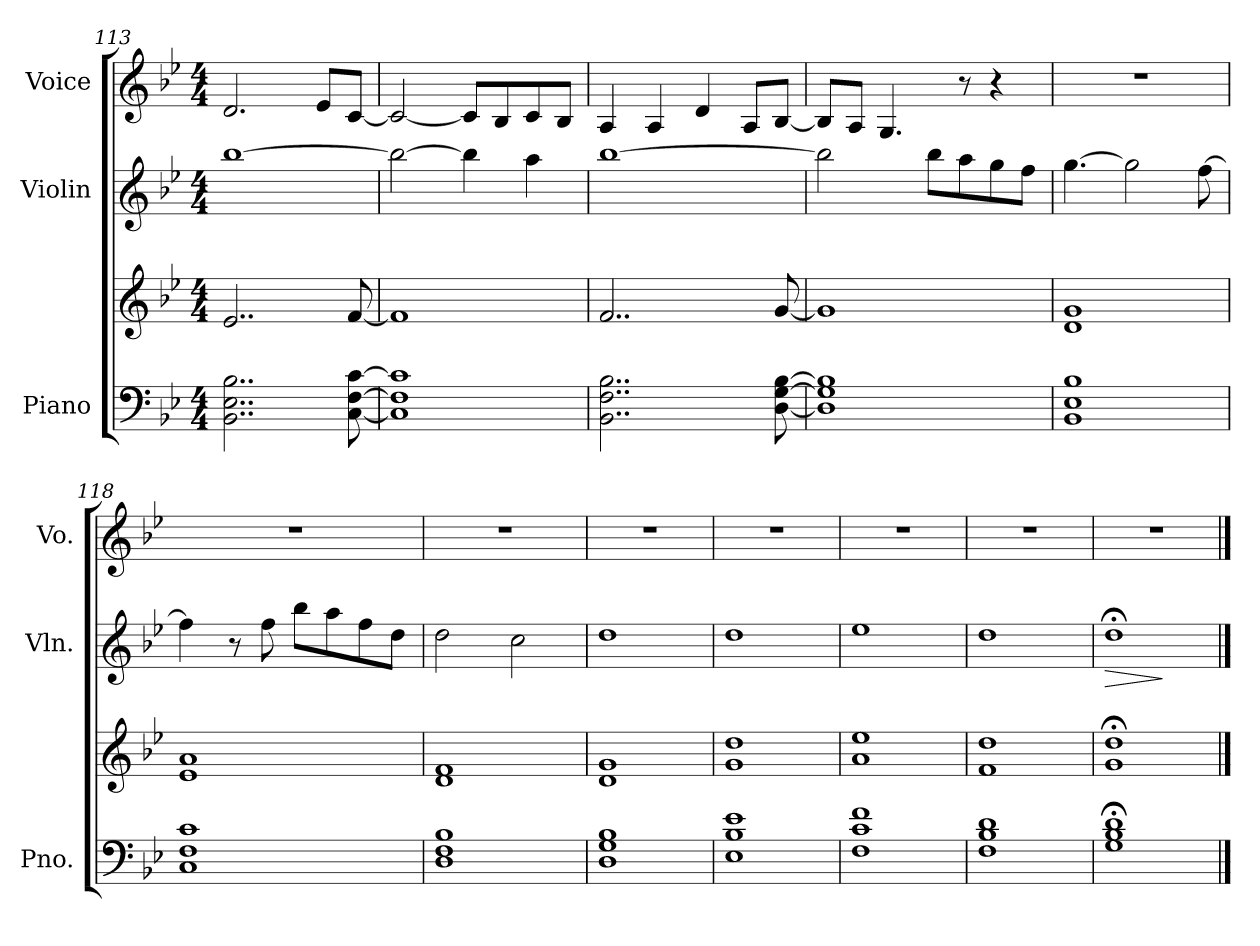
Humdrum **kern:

**kern	**kern	**kern	**dynam	**kern
*part3	*part3	*part2	*part2	*part1
*staff4	*staff3	*staff2	*staff2	*staff1
*I"Piano	*	*I"Violin	*	*I"Voice
*I'Pno.	*	*I'Vln.	*	*I'Vo.
*clefF4	*clefG2	*clefG2	*	*clefG2
*k[b-e-]	*k[b-e-]	*k[b-e-]	*	*k[b-e-]
*M4/4	*M4/4	*M4/4	*	*M4/4
=113	=113	=113	=113	=113
2..BB-\ 2..E-\ 2..B-\	2..e-/	[1bb-	.	2.d/
.	.	.	.	8e-/L
[8C\ [8F\ [8c\	[8f/	.	.	[8c/J
!!LO:LB:g=z
=114	=114	=114	=114	=114
1C] 1F] 1c]	1f]	2bb-\_	.	2c/_
.	.	4bb-\]	.	8c/L]
.	.	.	.	8B-/
.	.	4aa\	.	8c/
.	.	.	.	8B-/J
=115	=115	=115	=115	=115
2..BB-\ 2..F\ 2..B-\	2..f/	[1bb-	.	4A/
.	.	.	.	4A/
.	.	.	.	4d/
.	.	.	.	8A/L
[8D\ [8G\ [8B-\	[8g/	.	.	[8B-/J
=116	=116	=116	=116	=116
1D] 1G] 1B-]	1g]	2bb-\]	.	8B-/L]
.	.	.	.	8A/J
.	.	.	.	4.G/
.	.	8bb-\L	.	.
.	.	8aa\	.	8r
.	.	8gg\	.	4r
.	.	8ff\J	.	.
=117	=117	=117	=117	=117
1BB- 1E- 1B-	1d 1g	[4.gg\	.	1r
.	.	2gg\]	.	.
.	.	[8ff\	.	.
=118	=118	=118	=118	=118
1C 1F 1c	1e- 1a	4ff\]	.	1r
.	.	8r	.	.
.	.	8ff\	.	.
.	.	8bb-\L	.	.
.	.	8aa\	.	.
.	.	8ff\	.	.
.	.	8dd\J	.	.
=119	=119	=119	=119	=119
1D 1F 1B-	1d 1f	2dd\	.	1r
.	.	2cc\	.	.
=120	=120	=120	=120	=120
1D 1G 1B-	1d 1g	1dd	.	1r
=121	=121	=121	=121	=121
1E- 1B- 1e-	1g 1dd	1dd	.	1r
=122	=122	=122	=122	=122
1F 1c 1f	1a 1ee-	1ee-	.	1r
=123	=123	=123	=123	=123
1F 1B- 1d	1f 1dd	1dd	.	1r
!!LO:PB:g=z
=124	=124	=124	=124	=124
!	!	!	!LO:HP:b	!
1G;< 1B-;< 1d;<	1g;< 1dd;<	1dd;<	>	1r
.	.	.	]	.
==	==	==	==	==
*-	*-	*-	*-	*-
